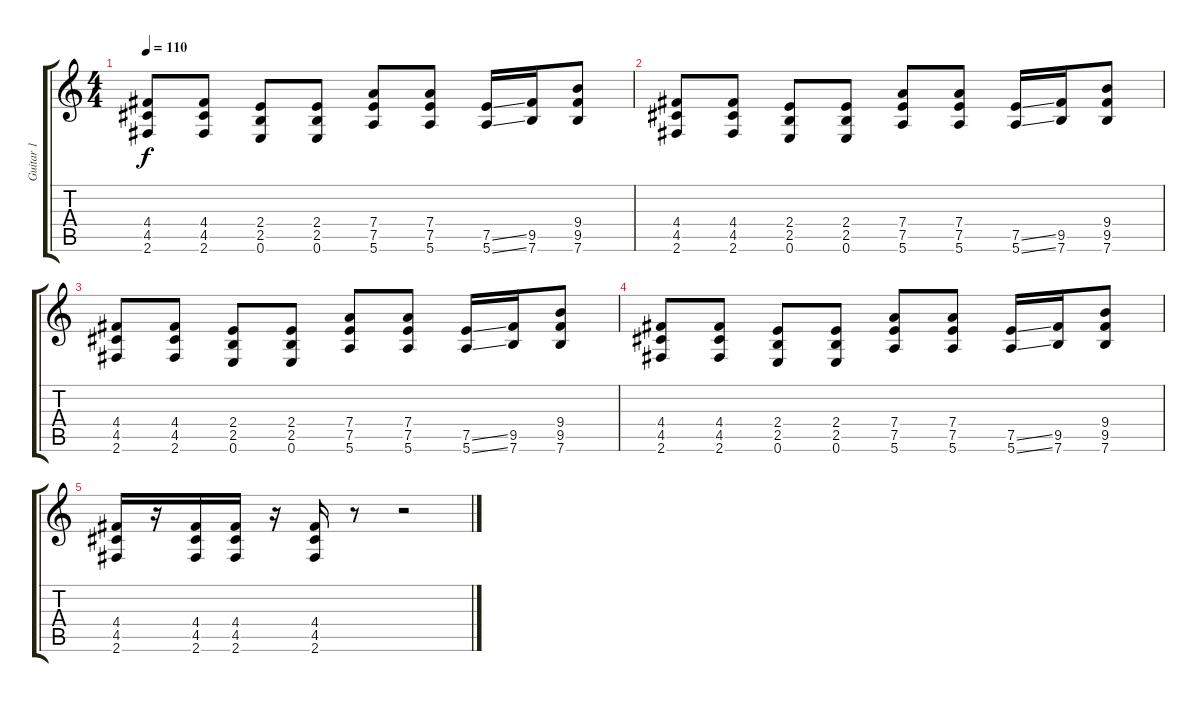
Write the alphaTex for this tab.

\track ("Guitar 1" "Guitar 1") {instrument distortionguitar}
\staff {score tabs}
\tuning (E4 B3 G3 D3 A2 E2) {hide}
\ts (4 4)
\tempo 110
\clef g2
\ks c
(4.4 4.5 2.6).8{dy f} (4.4 4.5 2.6).8 (2.4 2.5 0.6).8 (2.4 2.5 0.6).8 (7.4 7.5 5.6).8 (7.4 7.5 5.6).8 (7.5{ss} 5.6{ss}).16 (9.5 7.6).16 (9.4 9.5 7.6).8 |
(4.4 4.5 2.6).8 (4.4 4.5 2.6).8 (2.4 2.5 0.6).8 (2.4 2.5 0.6).8 (7.4 7.5 5.6).8 (7.4 7.5 5.6).8 (7.5{ss} 5.6{ss}).16 (9.5 7.6).16 (9.4 9.5 7.6).8 |
(4.4 4.5 2.6).8 (4.4 4.5 2.6).8 (2.4 2.5 0.6).8 (2.4 2.5 0.6).8 (7.4 7.5 5.6).8 (7.4 7.5 5.6).8 (7.5{ss} 5.6{ss}).16 (9.5 7.6).16 (9.4 9.5 7.6).8 |
(4.4 4.5 2.6).8 (4.4 4.5 2.6).8 (2.4 2.5 0.6).8 (2.4 2.5 0.6).8 (7.4 7.5 5.6).8 (7.4 7.5 5.6).8 (7.5{ss} 5.6{ss}).16 (9.5 7.6).16 (9.4 9.5 7.6).8 |
(4.4 4.5 2.6).16 r.16 (4.4 4.5 2.6).16 (4.4 4.5 2.6).16 r.16 (4.4 4.5 2.6).16 r.8 r.2
